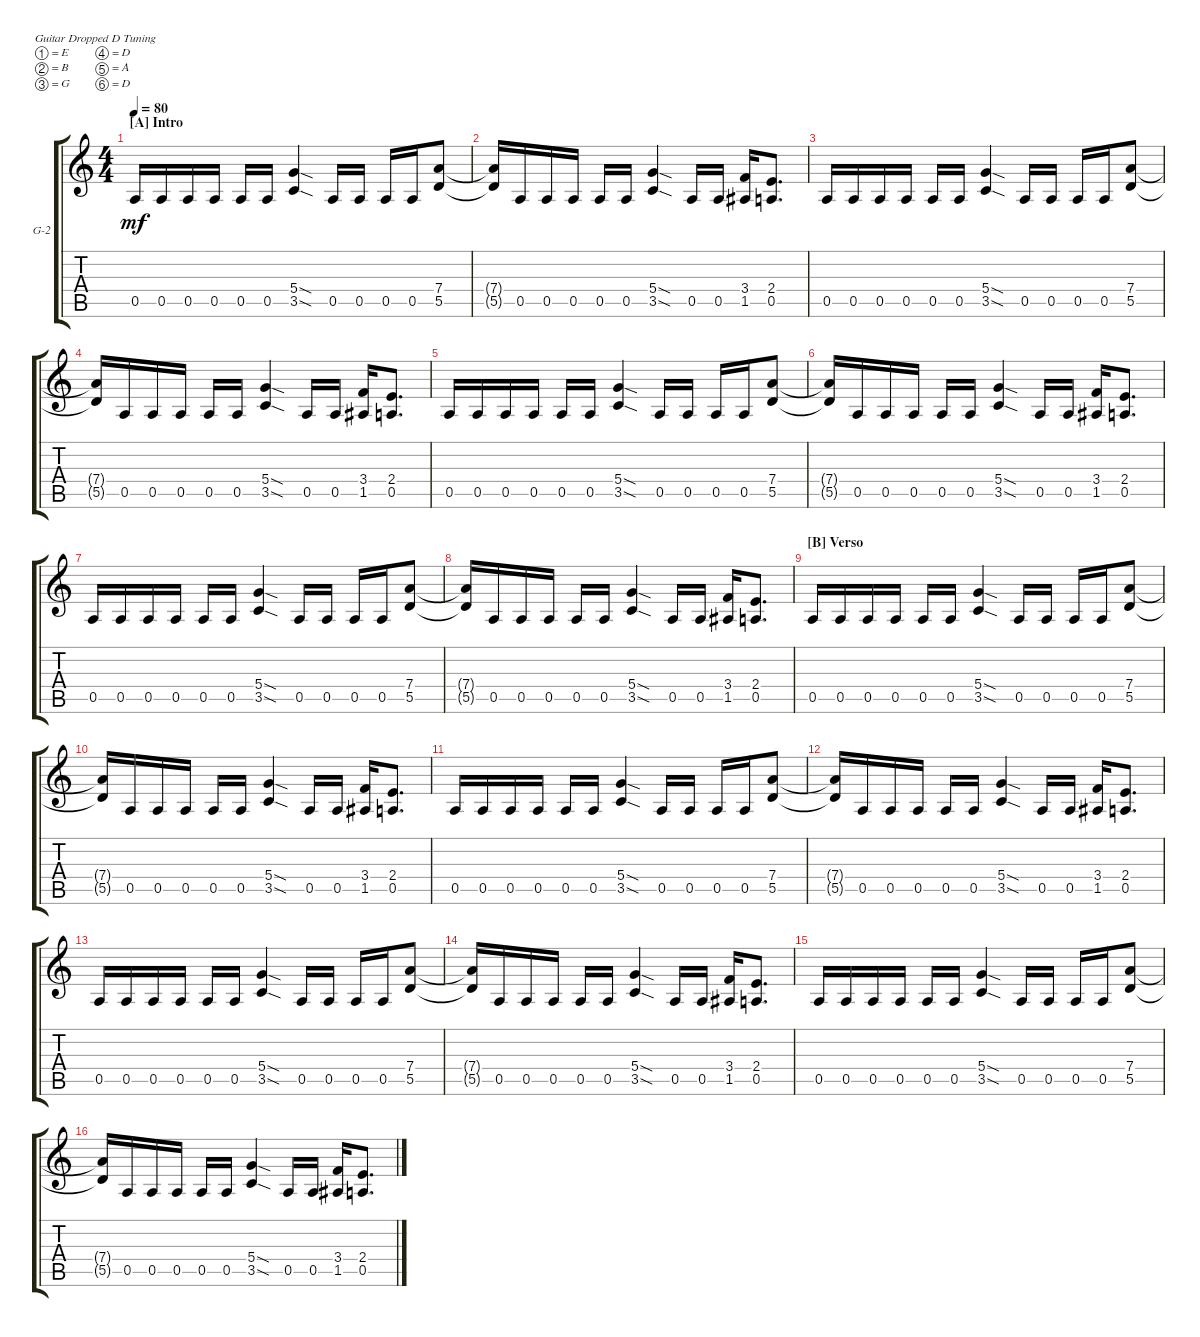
\defaultSystemsLayout 4
\bracketExtendMode groupsimilarinstruments
\firstSystemTrackNameOrientation horizontal
\otherSystemsTrackNameOrientation horizontal
\track ("Guitar-2" "G-2") {multiBarRest instrument overdrivenguitar}
\staff {score tabs}
\tuning (E4 B3 G3 D3 A2 D2)
\ts (4 4)
\section ("A" "Intro")
\tempo 80
\clef g2
\ks aminor
0.5.16{dy mf instrument overdrivenguitar} 0.5.16 0.5.16 0.5.16 0.5.16 0.5.16 (3.5{sod} 5.4{sod}).4 0.5.16 0.5.16 0.5.16 0.5.16 (5.5 7.4).8 |
(5.5{t} 7.4{t}).16 0.5.16 0.5.16 0.5.16 0.5.16 0.5.16 (3.5{sod} 5.4{sod}).4 0.5.16 0.5.16 (1.5 3.4).16 (0.5 2.4).8{d} |
0.5.16 0.5.16 0.5.16 0.5.16 0.5.16 0.5.16 (3.5{sod} 5.4{sod}).4 0.5.16 0.5.16 0.5.16 0.5.16 (5.5 7.4).8 |
(5.5{t} 7.4{t}).16 0.5.16 0.5.16 0.5.16 0.5.16 0.5.16 (3.5{sod} 5.4{sod}).4 0.5.16 0.5.16 (1.5 3.4).16 (0.5 2.4).8{d} |
0.5.16 0.5.16 0.5.16 0.5.16 0.5.16 0.5.16 (3.5{sod} 5.4{sod}).4 0.5.16 0.5.16 0.5.16 0.5.16 (5.5 7.4).8 |
(5.5{t} 7.4{t}).16 0.5.16 0.5.16 0.5.16 0.5.16 0.5.16 (3.5{sod} 5.4{sod}).4 0.5.16 0.5.16 (1.5 3.4).16 (0.5 2.4).8{d} |
0.5.16 0.5.16 0.5.16 0.5.16 0.5.16 0.5.16 (3.5{sod} 5.4{sod}).4 0.5.16 0.5.16 0.5.16 0.5.16 (5.5 7.4).8 |
(5.5{t} 7.4{t}).16 0.5.16 0.5.16 0.5.16 0.5.16 0.5.16 (3.5{sod} 5.4{sod}).4 0.5.16 0.5.16 (1.5 3.4).16 (0.5 2.4).8{d} |
\section ("B" "Verso")
0.5.16 0.5.16 0.5.16 0.5.16 0.5.16 0.5.16 (3.5{sod} 5.4{sod}).4 0.5.16 0.5.16 0.5.16 0.5.16 (5.5 7.4).8 |
(5.5{t} 7.4{t}).16 0.5.16 0.5.16 0.5.16 0.5.16 0.5.16 (3.5{sod} 5.4{sod}).4 0.5.16 0.5.16 (1.5 3.4).16 (0.5 2.4).8{d} |
0.5.16 0.5.16 0.5.16 0.5.16 0.5.16 0.5.16 (3.5{sod} 5.4{sod}).4 0.5.16 0.5.16 0.5.16 0.5.16 (5.5 7.4).8 |
(5.5{t} 7.4{t}).16 0.5.16 0.5.16 0.5.16 0.5.16 0.5.16 (3.5{sod} 5.4{sod}).4 0.5.16 0.5.16 (1.5 3.4).16 (0.5 2.4).8{d} |
0.5.16 0.5.16 0.5.16 0.5.16 0.5.16 0.5.16 (3.5{sod} 5.4{sod}).4 0.5.16 0.5.16 0.5.16 0.5.16 (5.5 7.4).8 |
(5.5{t} 7.4{t}).16 0.5.16 0.5.16 0.5.16 0.5.16 0.5.16 (3.5{sod} 5.4{sod}).4 0.5.16 0.5.16 (1.5 3.4).16 (0.5 2.4).8{d} |
0.5.16 0.5.16 0.5.16 0.5.16 0.5.16 0.5.16 (3.5{sod} 5.4{sod}).4 0.5.16 0.5.16 0.5.16 0.5.16 (5.5 7.4).8 |
(5.5{t} 7.4{t}).16 0.5.16 0.5.16 0.5.16 0.5.16 0.5.16 (3.5{sod} 5.4{sod}).4 0.5.16 0.5.16 (1.5 3.4).16 (0.5 2.4).8{d}
